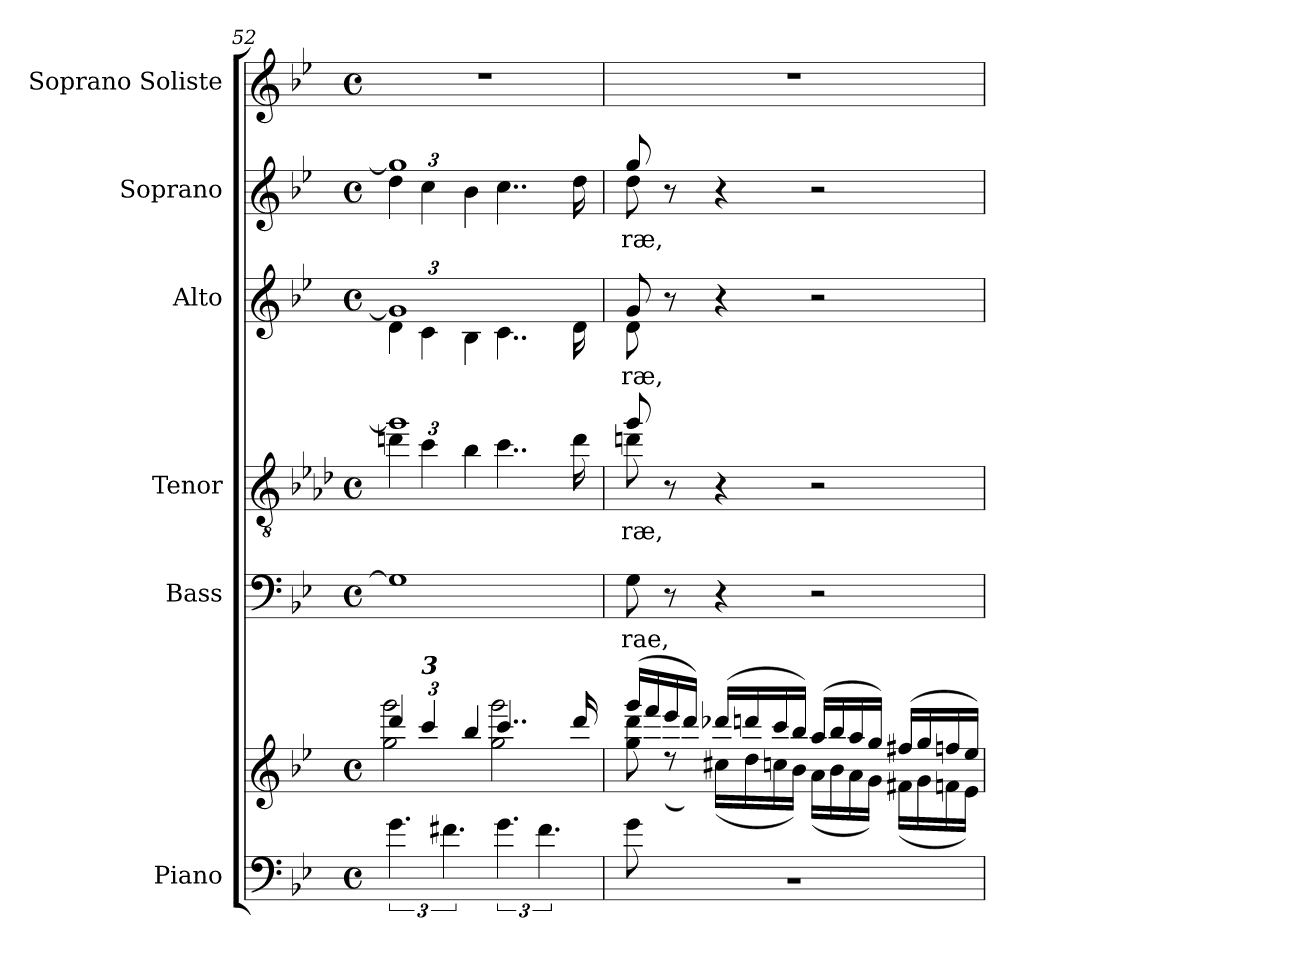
**kern	**kern	**kern	**text	**kern	**text	**kern	**text	**kern	**text	**kern
*part6	*part6	*part5	*part5	*part4	*part4	*part3	*part3	*part2	*part2	*part1
*staff7	*staff6	*staff5	*staff5	*staff4	*staff4	*staff3	*staff3	*staff2	*staff2	*staff1
*I"Piano	*	*I"Bass	*	*I"Tenor	*	*I"Alto	*	*I"Soprano	*	*I"Soprano Soliste
*I'Pno.	*	*I'B.	*	*I'T.	*	*I'A.	*	*I'S.	*	*
*clefF4	*clefG2	*clefF4	*	*clefGv2	*	*clefG2	*	*clefG2	*	*clefG2
*	*	*	*	*ITrd8c14	*	*	*	*	*	*
*k[b-e-]	*k[b-e-]	*k[b-e-]	*	*k[b-e-a-d-]	*	*k[b-e-]	*	*k[b-e-]	*	*k[b-e-]
*M4/4	*M4/4	*M4/4	*	*M4/4	*	*M4/4	*	*M4/4	*	*M4/4
*met(c)	*met(c)	*met(c)	*	*met(c)	*	*met(c)	*	*met(c)	*	*met(c)
=52	=52	=52	=52	=52	=52	=52	=52	=52	=52	=52
*	*	*	*	*^	*	*^	*	*^	*	*
*	*Xbrackettup	*	*	*	*Xbrackettup	*	*	*Xbrackettup	*	*	*Xbrackettup	*	*
*	*^	*	*	*	*	*	*	*	*	*	*	*	*
6.g\	6ddd/	2gg\ 2ggg\	1G]	.	1gi]	6dni\	-	1g]	6d\	-	1gg]	6dd\	-	1r
!	!LO:TX:a:Bi:t=3	!	!	!	!	!	!	!	!	!	!	!	!	!
.	6ccc/	.	.	.	.	6ci\	-	.	6c\	-	.	6cc\	-	.
6.f#X\	.	.	.	.	.	.	.	.	.	.	.	.	.	.
.	6bb-/	.	.	.	.	6B-i\	-	.	6B-\	-	.	6b-\	-	.
6.g\	4..ccc/	2gg\ 2ggg\	.	.	.	4..ci\	-	.	4..c\	-	.	4..cc\	-	.
6.f#\	.	.	.	.	.	.	.	.	.	.	.	.	.	.
.	16ddd/	.	.	.	.	16di\	-	.	16d\	-	.	16dd\	-	.
!!LO:PB:g=z
=53	=53	=53	=53	=53	=53	=53	=53	=53	=53	=53	=53	=53	=53	=53
*^	*	*^	*	*	*	*	*	*	*	*	*	*	*	*
8g\L	1r	(16ggg/LL	8ryy	8gg\ 8ddd\	8G\	-rae,	8gi/	8dni\	ræ,	8g/	8d\	ræ,	8gg/	8dd\	ræ,	1r
.	.	16fff/	.	.	.	.	.	.	.	.	.	.	.	.	.	.
2..ryy	.	16eee-/	(16ee-\L	8rdd	8r	.	8r	8ryy	.	8r	8ryy	.	8r	8ryy	.	.
.	.	16ddd/JJ)	16dd\JJ)	.	.	.	.	.	.	.	.	.	.	.	.	.
.	.	(16ddd-X/LL	(16cc#X\LL	2.ryy	4r	.	4r	4ryy	.	4r	4ryy	.	4r	4ryy	.	.
.	.	16dddn/	16dd\	.	.	.	.	.	.	.	.	.	.	.	.	.
.	.	16ccc/	16ccn\	.	.	.	.	.	.	.	.	.	.	.	.	.
.	.	16bb-/JJ)	16b-\JJ)	.	.	.	.	.	.	.	.	.	.	.	.	.
.	.	(16aa/LL	(16a\LL	.	2r	.	2r	2ryy	.	2r	2ryy	.	2r	2ryy	.	.
.	.	16bb-/	16b-\	.	.	.	.	.	.	.	.	.	.	.	.	.
.	.	16aa/	16a\	.	.	.	.	.	.	.	.	.	.	.	.	.
.	.	16gg/JJ)	16g\JJ)	.	.	.	.	.	.	.	.	.	.	.	.	.
.	.	(16ff#X/LL	(16f#X\LL	.	.	.	.	.	.	.	.	.	.	.	.	.
.	.	16gg/	16g\	.	.	.	.	.	.	.	.	.	.	.	.	.
.	.	16ffn/	16fn\	.	.	.	.	.	.	.	.	.	.	.	.	.
.	.	16ee-/JJ)	16e-\JJ)	.	.	.	.	.	.	.	.	.	.	.	.	.
*v	*v	*	*	*	*	*	*v	*v	*	*v	*v	*	*v	*v	*	*
*	*v	*v	*v	*	*	*	*	*	*	*	*	*
=	=	=	=	=	=	=	=	=	=	=
*-	*-	*-	*-	*-	*-	*-	*-	*-	*-	*-
